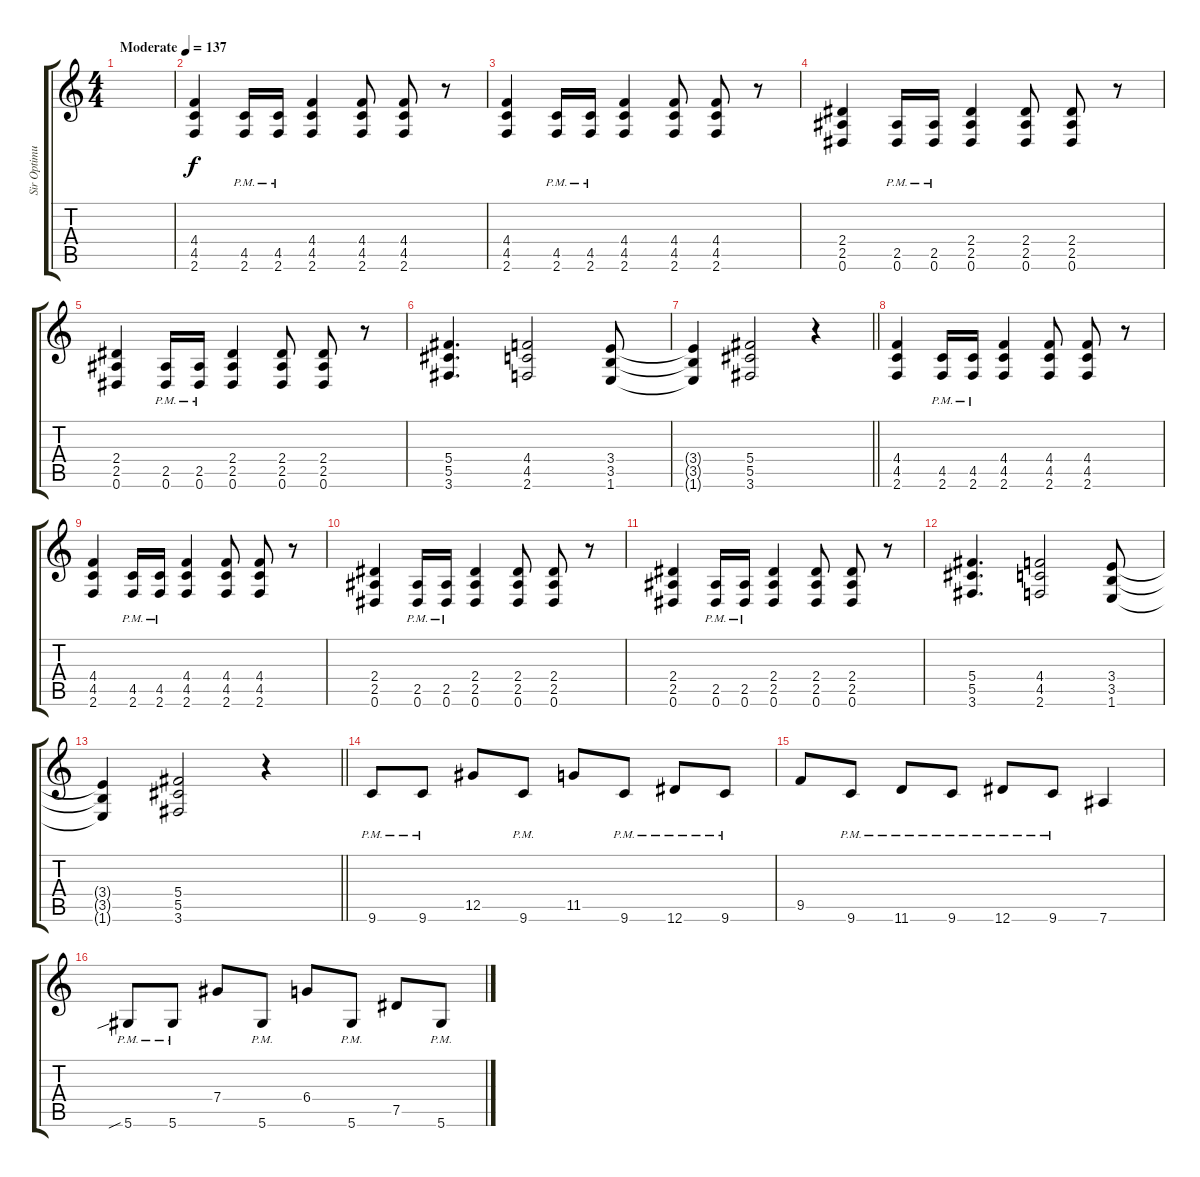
\track ("Sir Optimus Prime" "Sir Optimu") {instrument distortionguitar}
\staff {score tabs}
\tuning (Eb4 Bb3 Gb3 Db3 Ab2 Eb2) {hide}
\ts (4 4)
\tempo (137 "Moderate")
\clef g2
\ks c
|
(4.4 4.5 2.6).4 (4.5{pm} 2.6{pm}).16 (4.5{pm} 2.6{pm}).16 (4.4 4.5 2.6).4 (4.4 4.5 2.6).8 (4.4 4.5 2.6).8 r.8 |
(4.4 4.5 2.6).4 (4.5{pm} 2.6{pm}).16 (4.5{pm} 2.6{pm}).16 (4.4 4.5 2.6).4 (4.4 4.5 2.6).8 (4.4 4.5 2.6).8 r.8 |
(2.4 2.5 0.6).4 (2.5{pm} 0.6).16 (2.5{pm} 0.6).16 (2.4 2.5 0.6).4 (2.4 2.5 0.6).8 (2.4 2.5 0.6).8 r.8 |
(2.4 2.5 0.6).4 (2.5{pm} 0.6{pm}).16 (2.5{pm} 0.6{pm}).16 (2.4 2.5 0.6).4 (2.4 2.5 0.6).8 (2.4 2.5 0.6).8 r.8 |
(5.4 5.5 3.6).4{d} (4.4 4.5 2.6).2 (3.4 3.5 1.6).8 |
\barLineRight lightlight
(3.4{t} 3.5{t} 1.6{t}).4 (5.4 5.5 3.6).2 r.4 |
(4.4 4.5 2.6).4 (4.5{pm} 2.6{pm}).16 (4.5{pm} 2.6{pm}).16 (4.4 4.5 2.6).4 (4.4 4.5 2.6).8 (4.4 4.5 2.6).8 r.8 |
(4.4 4.5 2.6).4 (4.5{pm} 2.6{pm}).16 (4.5{pm} 2.6{pm}).16 (4.4 4.5 2.6).4 (4.4 4.5 2.6).8 (4.4 4.5 2.6).8 r.8 |
(2.4 2.5 0.6).4 (2.5{pm} 0.6).16 (2.5{pm} 0.6).16 (2.4 2.5 0.6).4 (2.4 2.5 0.6).8 (2.4 2.5 0.6).8 r.8 |
(2.4 2.5 0.6).4 (2.5{pm} 0.6{pm}).16 (2.5{pm} 0.6{pm}).16 (2.4 2.5 0.6).4 (2.4 2.5 0.6).8 (2.4 2.5 0.6).8 r.8 |
(5.4 5.5 3.6).4{d} (4.4 4.5 2.6).2 (3.4 3.5 1.6).8 |
\barLineRight lightlight
(3.4{t} 3.5{t} 1.6{t}).4 (5.4 5.5 3.6).2 r.4 |
9.6{pm}.8{volume 13} 9.6{pm}.8 12.5.8 9.6{pm}.8 11.5.8 9.6{pm}.8 12.6{pm}.8 9.6{pm}.8 |
9.5.8 9.6{pm}.8 11.6{pm}.8 9.6{pm}.8 12.6{pm}.8 9.6{pm}.8 7.6.4 |
5.6{sib pm}.8 5.6{pm}.8 7.4.8 5.6{pm}.8 6.4.8 5.6{pm}.8 7.5.8 5.6{pm}.8
